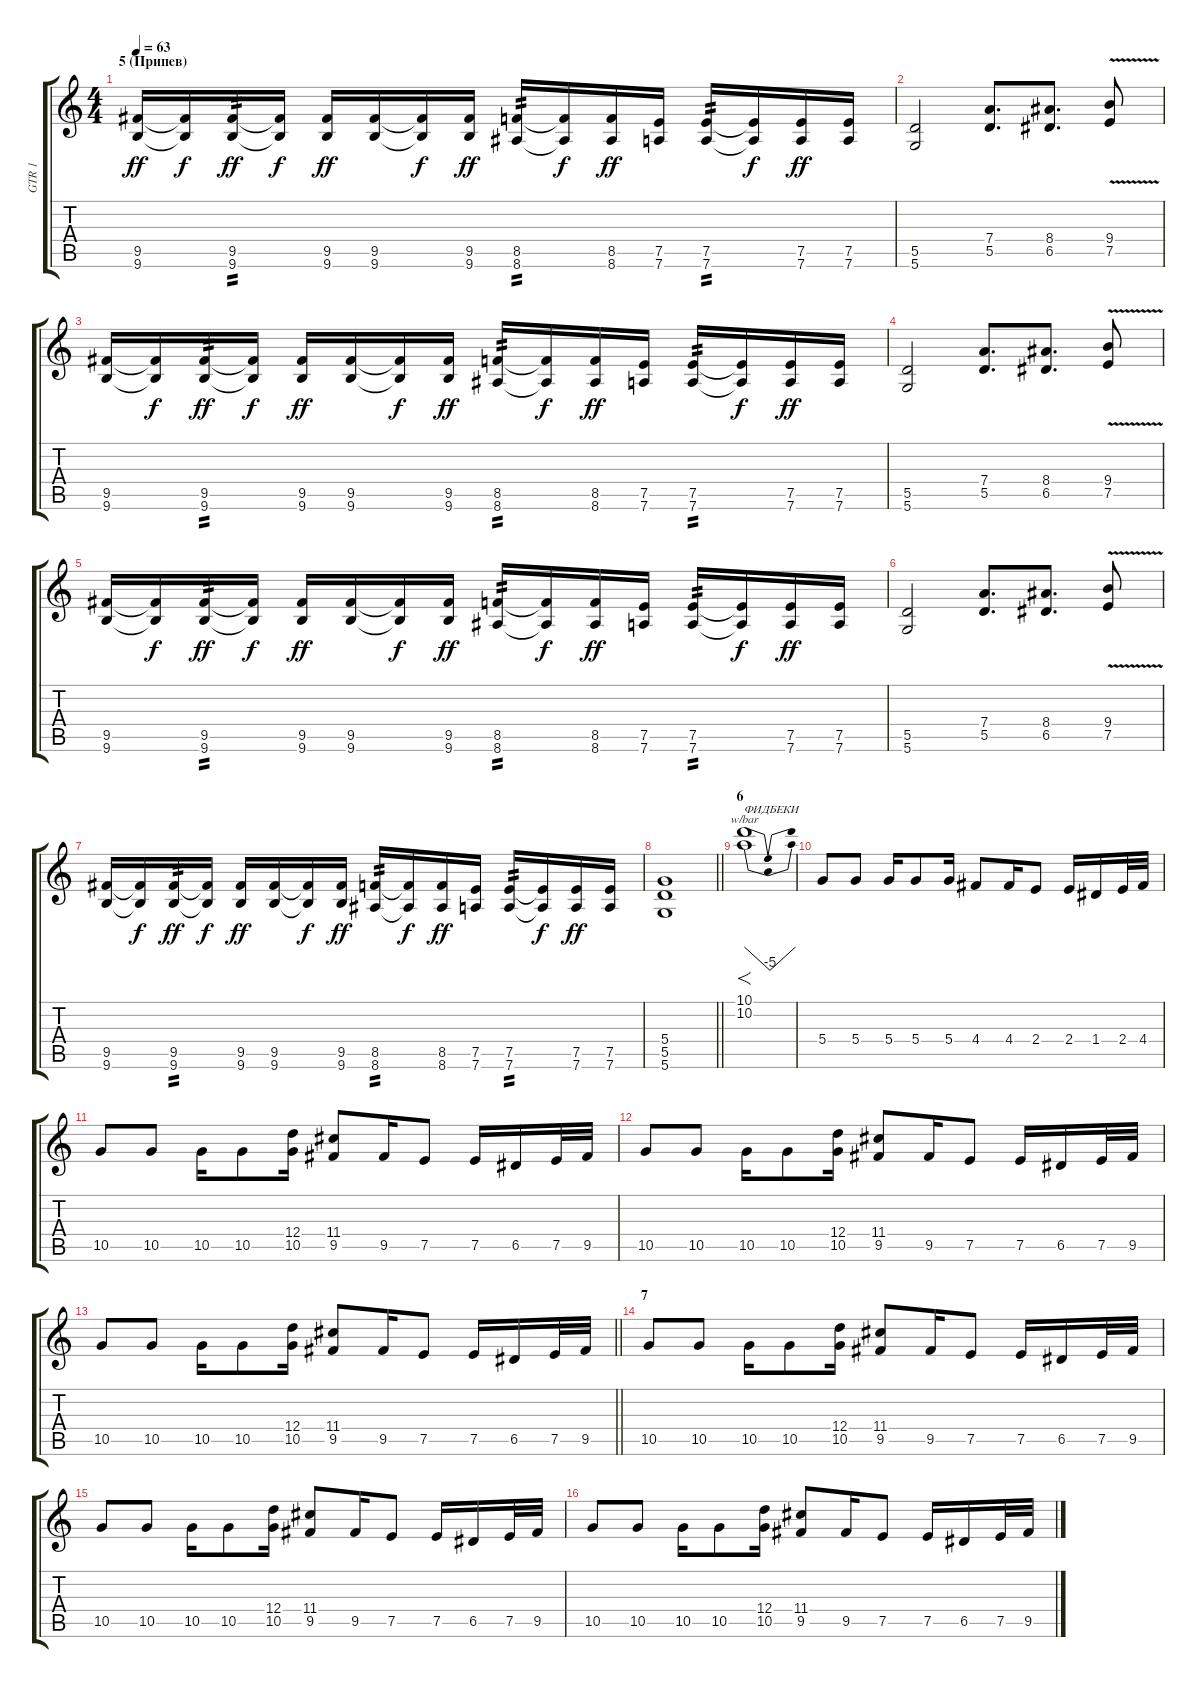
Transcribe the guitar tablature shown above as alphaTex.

\track ("GTR 1" "GTR 1") {instrument distortionguitar}
\staff {score tabs}
\tuning (E4 B3 G3 D3 A2 D2) {hide}
\ts (4 4)
\section ("" "5 (Припев)")
\tempo 63
\clef g2
\ks c
(9.5 9.6).16{dy ff instrument distortionguitar} (9.5{t} 9.6{t}).16{dy f} (9.5 9.6).16{tp 2 dy ff} (9.5{t} 9.6{t}).16{dy f} (9.5 9.6).16{dy ff} (9.5 9.6).16 (9.5{t} 9.6{t}).16{dy f} (9.5 9.6).16{dy ff} (8.5 8.6).16{tp 2} (8.5{t} 8.6{t}).16{dy f} (8.5 8.6).16{dy ff} (7.5 7.6).16 (7.5 7.6).16{tp 2} (7.5{t} 7.6{t}).16{dy f} (7.5 7.6).16{dy ff} (7.5 7.6).16 |
(5.5 5.6).2 (7.4 5.5).8{d} (8.4 6.5).8{d} (9.4 7.5{v}).8 |
(9.5 9.6).16{instrument distortionguitar} (9.5{t} 9.6{t}).16{dy f} (9.5 9.6).16{tp 2 dy ff} (9.5{t} 9.6{t}).16{dy f} (9.5 9.6).16{dy ff} (9.5 9.6).16 (9.5{t} 9.6{t}).16{dy f} (9.5 9.6).16{dy ff} (8.5 8.6).16{tp 2} (8.5{t} 8.6{t}).16{dy f} (8.5 8.6).16{dy ff} (7.5 7.6).16 (7.5 7.6).16{tp 2} (7.5{t} 7.6{t}).16{dy f} (7.5 7.6).16{dy ff} (7.5 7.6).16 |
(5.5 5.6).2 (7.4 5.5).8{d} (8.4 6.5).8{d} (9.4 7.5{v}).8 |
(9.5 9.6).16{instrument distortionguitar} (9.5{t} 9.6{t}).16{dy f} (9.5 9.6).16{tp 2 dy ff} (9.5{t} 9.6{t}).16{dy f} (9.5 9.6).16{dy ff} (9.5 9.6).16 (9.5{t} 9.6{t}).16{dy f} (9.5 9.6).16{dy ff} (8.5 8.6).16{tp 2} (8.5{t} 8.6{t}).16{dy f} (8.5 8.6).16{dy ff} (7.5 7.6).16 (7.5 7.6).16{tp 2} (7.5{t} 7.6{t}).16{dy f} (7.5 7.6).16{dy ff} (7.5 7.6).16 |
(5.5 5.6).2 (7.4 5.5).8{d} (8.4 6.5).8{d} (9.4 7.5{v}).8 |
(9.5 9.6).16{instrument distortionguitar} (9.5{t} 9.6{t}).16{dy f} (9.5 9.6).16{tp 2 dy ff} (9.5{t} 9.6{t}).16{dy f} (9.5 9.6).16{dy ff} (9.5 9.6).16 (9.5{t} 9.6{t}).16{dy f} (9.5 9.6).16{dy ff} (8.5 8.6).16{tp 2} (8.5{t} 8.6{t}).16{dy f} (8.5 8.6).16{dy ff} (7.5 7.6).16 (7.5 7.6).16{tp 2} (7.5{t} 7.6{t}).16{dy f} (7.5 7.6).16{dy ff} (7.5 7.6).16 |
\barLineRight lightlight
(5.4 5.5 5.6).1 |
\section ("" "6")
(10.1 10.2).1{f tbe (dip default 0 0 46 -20 60 0) txt "ФИДБЕКИ"} |
5.4.8 5.4.8 5.4.16 5.4.8 5.4.16 4.4.8 4.4.16 2.4.8 2.4.16 1.4.16 2.4.32 4.4.32 |
10.5.8 10.5.8 10.5.16 10.5.8 (12.4 10.5).16 (11.4 9.5).8 9.5.16 7.5.8 7.5.16 6.5.16 7.5.32 9.5.32 |
10.5.8 10.5.8 10.5.16 10.5.8 (12.4 10.5).16 (11.4 9.5).8 9.5.16 7.5.8 7.5.16 6.5.16 7.5.32 9.5.32 |
\barLineRight lightlight
10.5.8 10.5.8 10.5.16 10.5.8 (12.4 10.5).16 (11.4 9.5).8 9.5.16 7.5.8 7.5.16 6.5.16 7.5.32 9.5.32 |
\section ("" "7")
10.5.8 10.5.8 10.5.16 10.5.8 (12.4 10.5).16 (11.4 9.5).8 9.5.16 7.5.8 7.5.16 6.5.16 7.5.32 9.5.32 |
10.5.8 10.5.8 10.5.16 10.5.8 (12.4 10.5).16 (11.4 9.5).8 9.5.16 7.5.8 7.5.16 6.5.16 7.5.32 9.5.32 |
10.5.8 10.5.8 10.5.16 10.5.8 (12.4 10.5).16 (11.4 9.5).8 9.5.16 7.5.8 7.5.16 6.5.16 7.5.32 9.5.32
